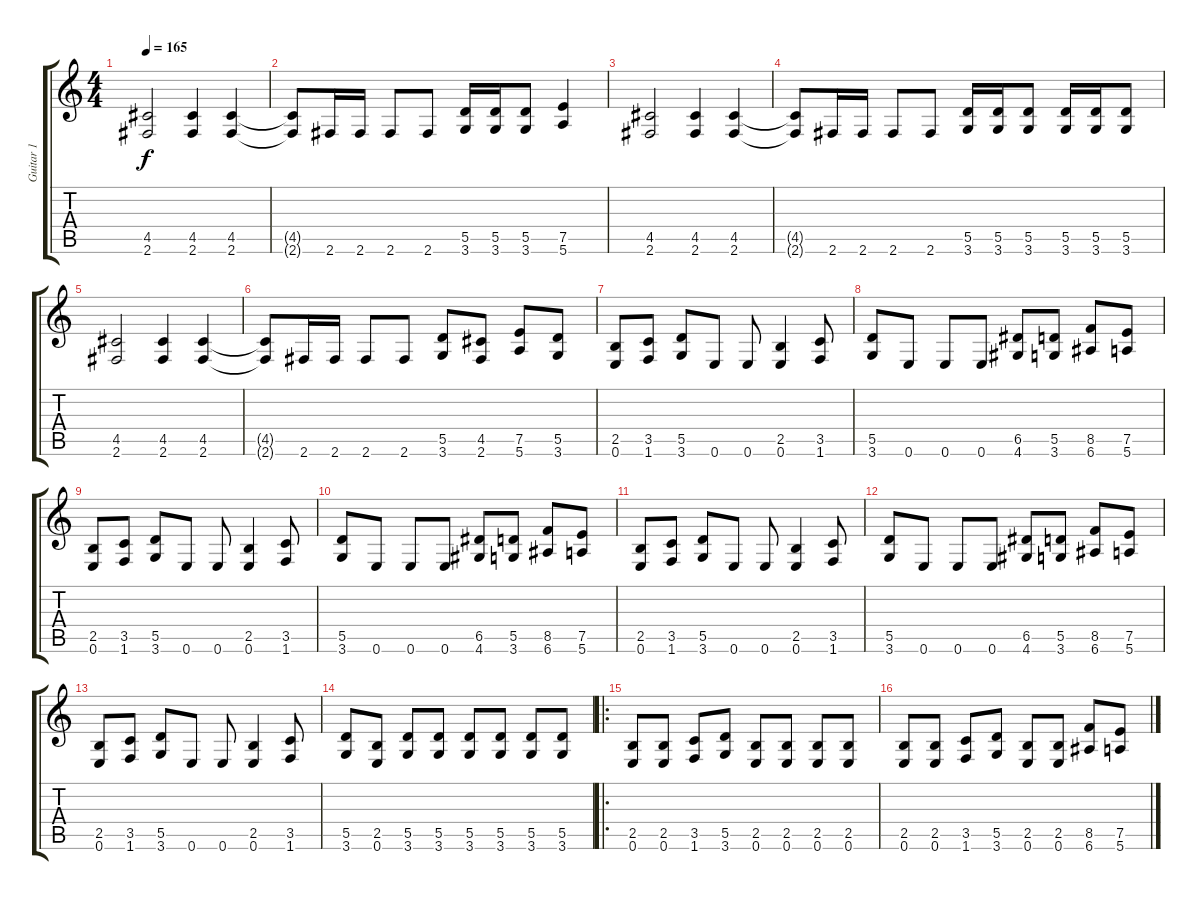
\track ("Guitar 1" "Guitar 1") {instrument distortionguitar}
\staff {score tabs}
\tuning (E4 B3 G3 D3 A2 E2) {hide}
\ts (4 4)
\tempo 165
\clef g2
\ks c
(4.5 2.6).2{dy f} (4.5 2.6).4 (4.5 2.6).4 |
(4.5{t} 2.6{t}).8 2.6.16 2.6.16 2.6.8 2.6.8 (5.5 3.6).16 (5.5 3.6).16 (5.5 3.6).8 (7.5 5.6).4 |
(4.5 2.6).2 (4.5 2.6).4 (4.5 2.6).4 |
(4.5{t} 2.6{t}).8 2.6.16 2.6.16 2.6.8 2.6.8 (5.5 3.6).16 (5.5 3.6).16 (5.5 3.6).8 (5.5 3.6).16 (5.5 3.6).16 (5.5 3.6).8 |
(4.5 2.6).2 (4.5 2.6).4 (4.5 2.6).4 |
(4.5{t} 2.6{t}).8 2.6.16 2.6.16 2.6.8 2.6.8 (5.5 3.6).8 (4.5 2.6).8 (7.5 5.6).8 (5.5 3.6).8 |
(2.5 0.6).8 (3.5 1.6).8 (5.5 3.6).8 0.6.8 0.6.8 (2.5 0.6).4 (3.5 1.6).8 |
(5.5 3.6).8 0.6.8 0.6.8 0.6.8 (6.5 4.6).8 (5.5 3.6).8 (8.5 6.6).8 (7.5 5.6).8 |
(2.5 0.6).8 (3.5 1.6).8 (5.5 3.6).8 0.6.8 0.6.8 (2.5 0.6).4 (3.5 1.6).8 |
(5.5 3.6).8 0.6.8 0.6.8 0.6.8 (6.5 4.6).8 (5.5 3.6).8 (8.5 6.6).8 (7.5 5.6).8 |
(2.5 0.6).8 (3.5 1.6).8 (5.5 3.6).8 0.6.8 0.6.8 (2.5 0.6).4 (3.5 1.6).8 |
(5.5 3.6).8 0.6.8 0.6.8 0.6.8 (6.5 4.6).8 (5.5 3.6).8 (8.5 6.6).8 (7.5 5.6).8 |
(2.5 0.6).8 (3.5 1.6).8 (5.5 3.6).8 0.6.8 0.6.8 (2.5 0.6).4 (3.5 1.6).8 |
(5.5 3.6).8 (2.5 0.6).8 (5.5 3.6).8 (5.5 3.6).8 (5.5 3.6).8 (5.5 3.6).8 (5.5 3.6).8 (5.5 3.6).8 |
\ro
(2.5 0.6).8 (2.5 0.6).8 (3.5 1.6).8 (5.5 3.6).8 (2.5 0.6).8 (2.5 0.6).8 (2.5 0.6).8 (2.5 0.6).8 |
(2.5 0.6).8 (2.5 0.6).8 (3.5 1.6).8 (5.5 3.6).8 (2.5 0.6).8 (2.5 0.6).8 (8.5 6.6).8 (7.5 5.6).8
